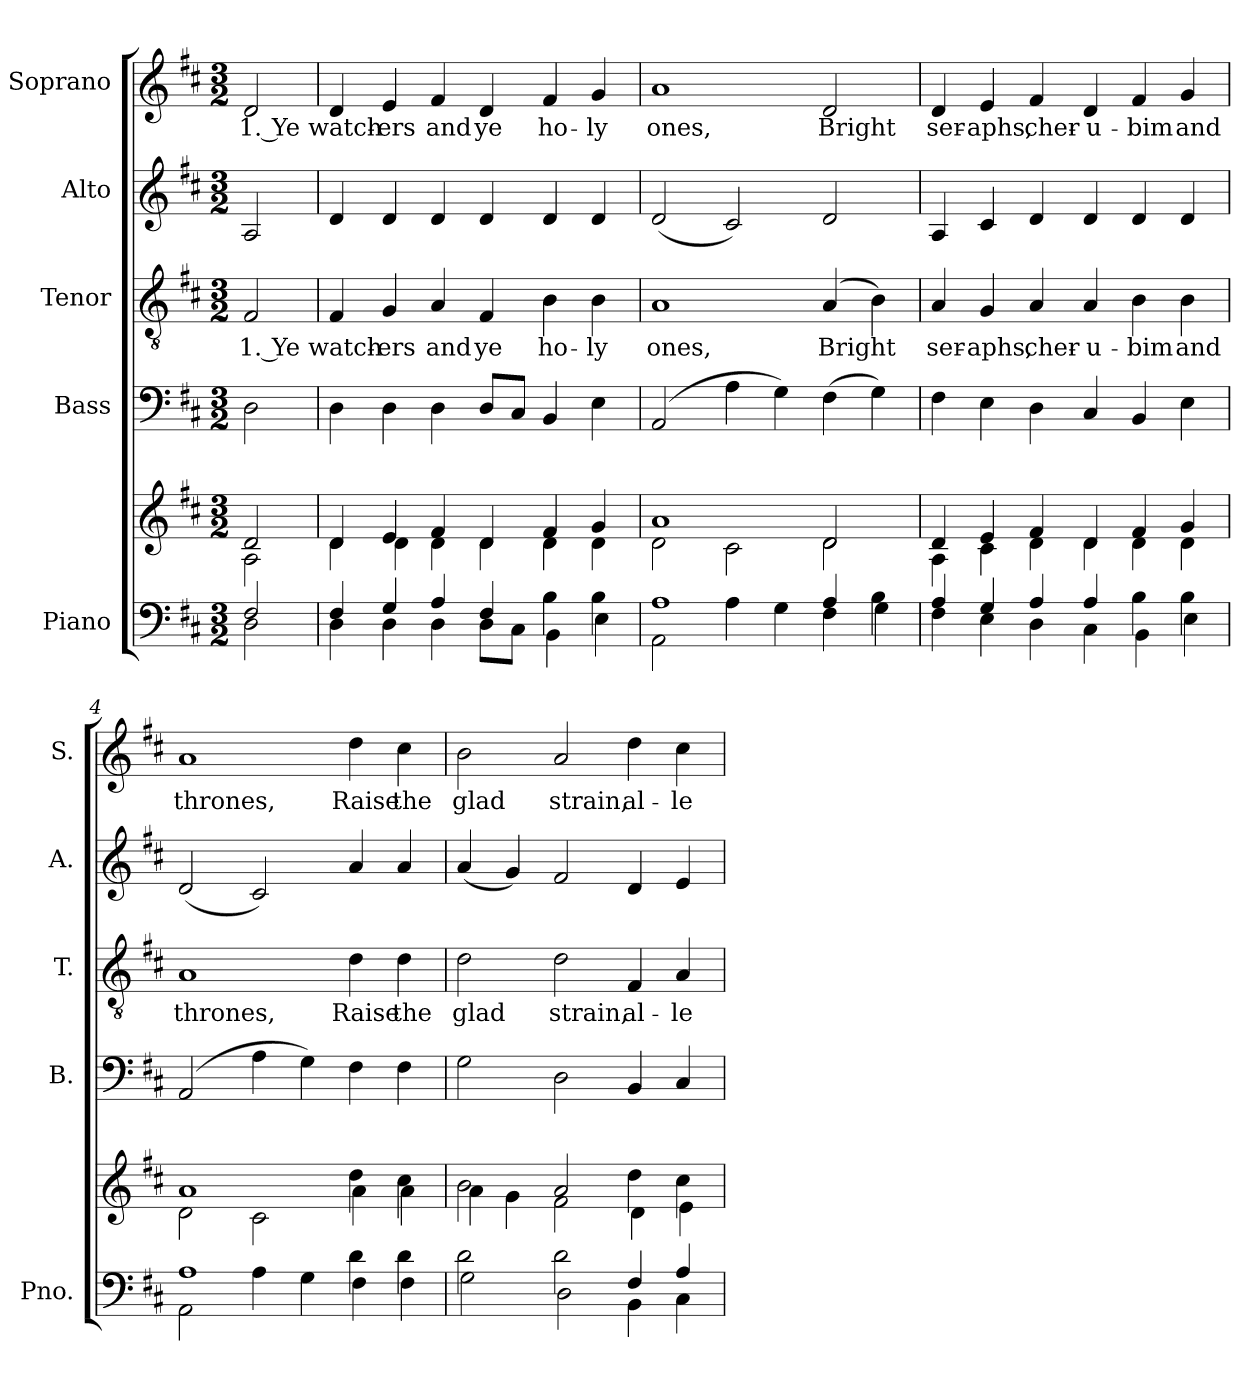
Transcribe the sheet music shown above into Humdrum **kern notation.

**kern	**kern	**kern	**kern	**text	**kern	**kern	**text
*part5	*part5	*part4	*part3	*part3	*part2	*part1	*part1
*staff6	*staff5	*staff4	*staff3	*staff3	*staff2	*staff1	*staff1
*I"Piano	*	*I"Bass	*I"Tenor	*	*I"Alto	*I"Soprano	*
*I'Pno.	*	*I'B.	*I'T.	*	*I'A.	*I'S.	*
*clefF4	*clefG2	*clefF4	*clefGv2	*	*clefG2	*clefG2	*
*k[f#c#]	*k[f#c#]	*k[f#c#]	*k[f#c#]	*	*k[f#c#]	*k[f#c#]	*
*D:	*D:	*D:	*D:	*	*D:	*D:	*
*M3/2	*M3/2	*M3/2	*M3/2	*	*M3/2	*M3/2	*
*MM100	*MM100	*MM100	*MM100	*	*MM100	*MM100	*
=	=	=	=	=	=	=	=
*^	*^	*	*	*	*	*	*
!	!	!	!	!	!	!LO:LY:b	!	!	!LO:LY:b
2F#/	2D\	2d/	2A\	2D\	2F#/	1. Ye	2A/	2d/	1. Ye
=1	=1	=1	=1	=1	=1	=1	=1	=1	=1
!	!	!	!	!	!	!LO:LY:b	!	!	!LO:LY:b
4F#/	4D\	4d/	4d\	4D\	4F#/	watch-	4d/	4d/	watch-
!	!	!	!	!	!	!LO:LY:b	!	!	!LO:LY:b
4G/	4D\	4e/	4d\	4D\	4G/	-ers	4d/	4e/	-ers
!	!	!	!	!	!	!LO:LY:b	!	!	!LO:LY:b
4A/	4D\	4f#/	4d\	4D\	4A/	and	4d/	4f#/	and
!	!	!	!	!	!	!LO:LY:b	!	!	!LO:LY:b
4F#/	8D\L	4d/	4d\	8D/L	4F#/	ye	4d/	4d/	ye
.	8C#\J	.	.	8C#/J	.	.	.	.	.
!	!	!	!	!	!	!LO:LY:b	!	!	!LO:LY:b
4B\	4BB\	4f#/	4d\	4BB/	4B\	ho-	4d/	4f#/	ho-
!	!	!	!	!	!	!LO:LY:b	!	!	!LO:LY:b
4B\	4E\	4g/	4d\	4E\	4B\	-ly	4d/	4g/	-ly
=2	=2	=2	=2	=2	=2	=2	=2	=2	=2
!	!	!	!	!	!	!LO:LY:b	!	!	!LO:LY:b
1A	2AA\	1a	2d\	(>2AA/	1A	ones,	(<2d/	1a	ones,
.	4A\	.	2c#\	4A\	.	.	2c#/)	.	.
.	4G\	.	.	4G\)	.	.	.	.	.
!	!	!	!	!	!	!LO:LY:b	!	!	!LO:LY:b
4A/	4F#\	2d/	2d\	(>4F#\	(>4A/	Bright	2d/	2d/	Bright
4B\	4G\	.	.	4G\)	4B\)	.	.	.	.
=3	=3	=3	=3	=3	=3	=3	=3	=3	=3
!	!	!	!	!	!	!LO:LY:b	!	!	!LO:LY:b
4A/	4F#\	4d/	4A\	4F#\	4A/	ser-	4A/	4d/	ser-
!	!	!	!	!	!	!LO:LY:b	!	!	!LO:LY:b
4G/	4E\	4e/	4c#\	4E\	4G/	-aphs,	4c#/	4e/	-aphs,
!	!	!	!	!	!	!LO:LY:b	!	!	!LO:LY:b
4A/	4D\	4f#/	4d\	4D\	4A/	cher-	4d/	4f#/	cher-
!	!	!	!	!	!	!LO:LY:b	!	!	!LO:LY:b
4A/	4C#\	4d/	4d\	4C#/	4A/	-u-	4d/	4d/	-u-
!	!	!	!	!	!	!LO:LY:b	!	!	!LO:LY:b
4B\	4BB\	4f#/	4d\	4BB/	4B\	-bim	4d/	4f#/	-bim
!	!	!	!	!	!	!LO:LY:b	!	!	!LO:LY:b
4B\	4E\	4g/	4d\	4E\	4B\	and	4d/	4g/	and
!!LO:LB:g=z
=4	=4	=4	=4	=4	=4	=4	=4	=4	=4
!	!	!	!	!	!	!LO:LY:b	!	!	!LO:LY:b
1A	2AA\	1a	2d\	(>2AA/	1A	thrones,	(<2d/	1a	thrones,
.	4A\	.	2c#\	4A\	.	.	2c#/)	.	.
.	4G\	.	.	4G\)	.	.	.	.	.
!	!	!	!	!	!	!LO:LY:b	!	!	!LO:LY:b
4d\	4F#\	4dd\	4a\	4F#\	4d\	Raise	4a/	4dd\	Raise
!	!	!	!	!	!	!LO:LY:b	!	!	!LO:LY:b
4d\	4F#\	4cc#\	4a\	4F#\	4d\	the	4a/	4cc#\	the
=5	=5	=5	=5	=5	=5	=5	=5	=5	=5
!	!	!	!	!	!	!LO:LY:b	!	!	!LO:LY:b
2d\	2G\	2b\	4a\	2G\	2d\	glad	(<4a/	2b\	glad
.	.	.	4g\	.	.	.	4g/)	.	.
!	!	!	!	!	!	!LO:LY:b	!	!	!LO:LY:b
2d\	2D\	2a/	2f#\	2D\	2d\	strain,	2f#/	2a/	strain,
!	!	!	!	!	!	!LO:LY:b	!	!	!LO:LY:b
4F#/	4BB\	4dd\	4d\	4BB/	4F#/	al-	4d/	4dd\	al-
!	!	!	!	!	!	!LO:LY:b	!	!	!LO:LY:b
4A/	4C#\	4cc#\	4e\	4C#/	4A/	-le-	4e/	4cc#\	-le-
*v	*v	*	*	*	*	*	*	*	*
*	*v	*v	*	*	*	*	*	*
=	=	=	=	=	=	=	=
*-	*-	*-	*-	*-	*-	*-	*-
